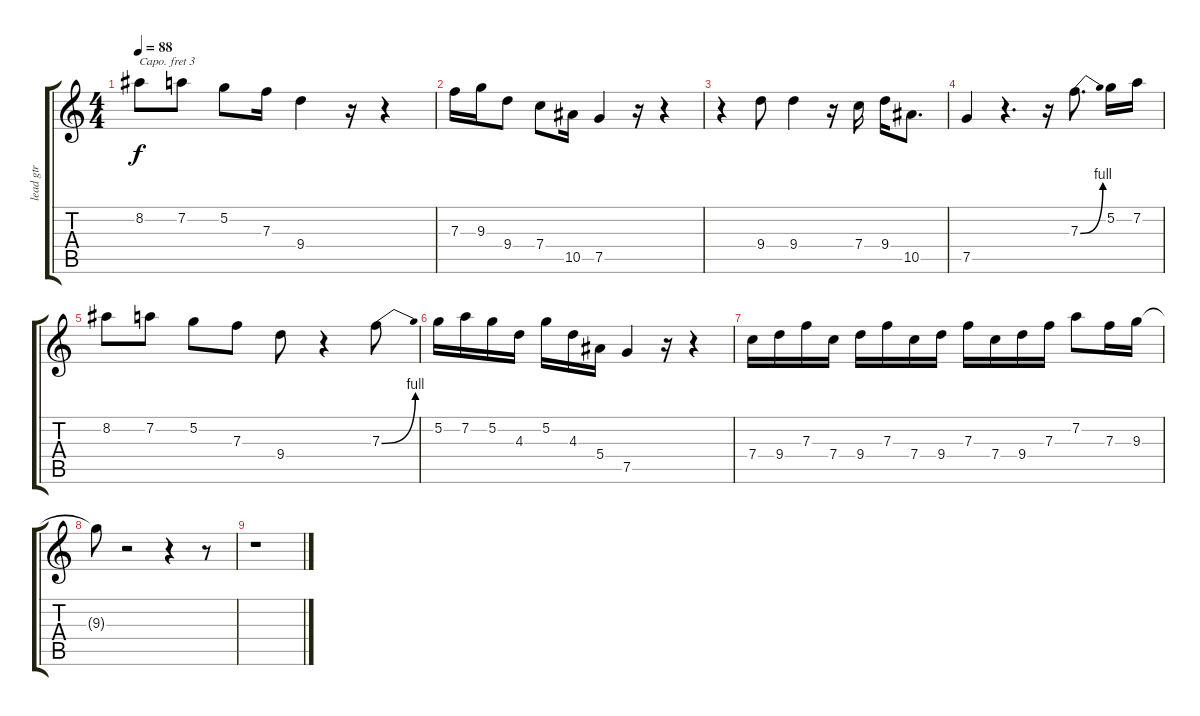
\track ("lead gtr" "lead gtr") {instrument acousticguitarnylon}
\staff {score tabs}
\capo 3
\tuning (E4 B3 G3 D3 A2 E2) {hide}
\ts (4 4)
\tempo 88
\clef g2
\ks c
8.2.8{dy f} 7.2.8 5.2.8 7.3.16 9.4.4 r.16 r.4 |
7.3.16 9.3.16 9.4.8 7.4.8 10.5.16 7.5.4 r.16 r.4 |
r.4 9.4.8 9.4.4 r.16 7.4.16 9.4.16 10.5.8{d} |
7.5.4 r.4{d} r.16 7.3{be (bend 0 0 60 4)}.8{d} 5.2.16 7.2.16 |
8.2.8 7.2.8 5.2.8 7.3.8 9.4.8 r.4 7.3{be (bend 0 0 60 4)}.8 |
5.2.16 7.2.16 5.2.16 4.3.16 5.2.16 4.3.16 5.4.16 7.5.4 r.16 r.4 |
7.4.16 9.4.16 7.3.16 7.4.16 9.4.16 7.3.16 7.4.16 9.4.16 7.3.16 7.4.16 9.4.16 7.3.16 7.2.8 7.3.16 9.3.16 |
9.3{t}.8 r.2 r.4 r.8 |
r.1
